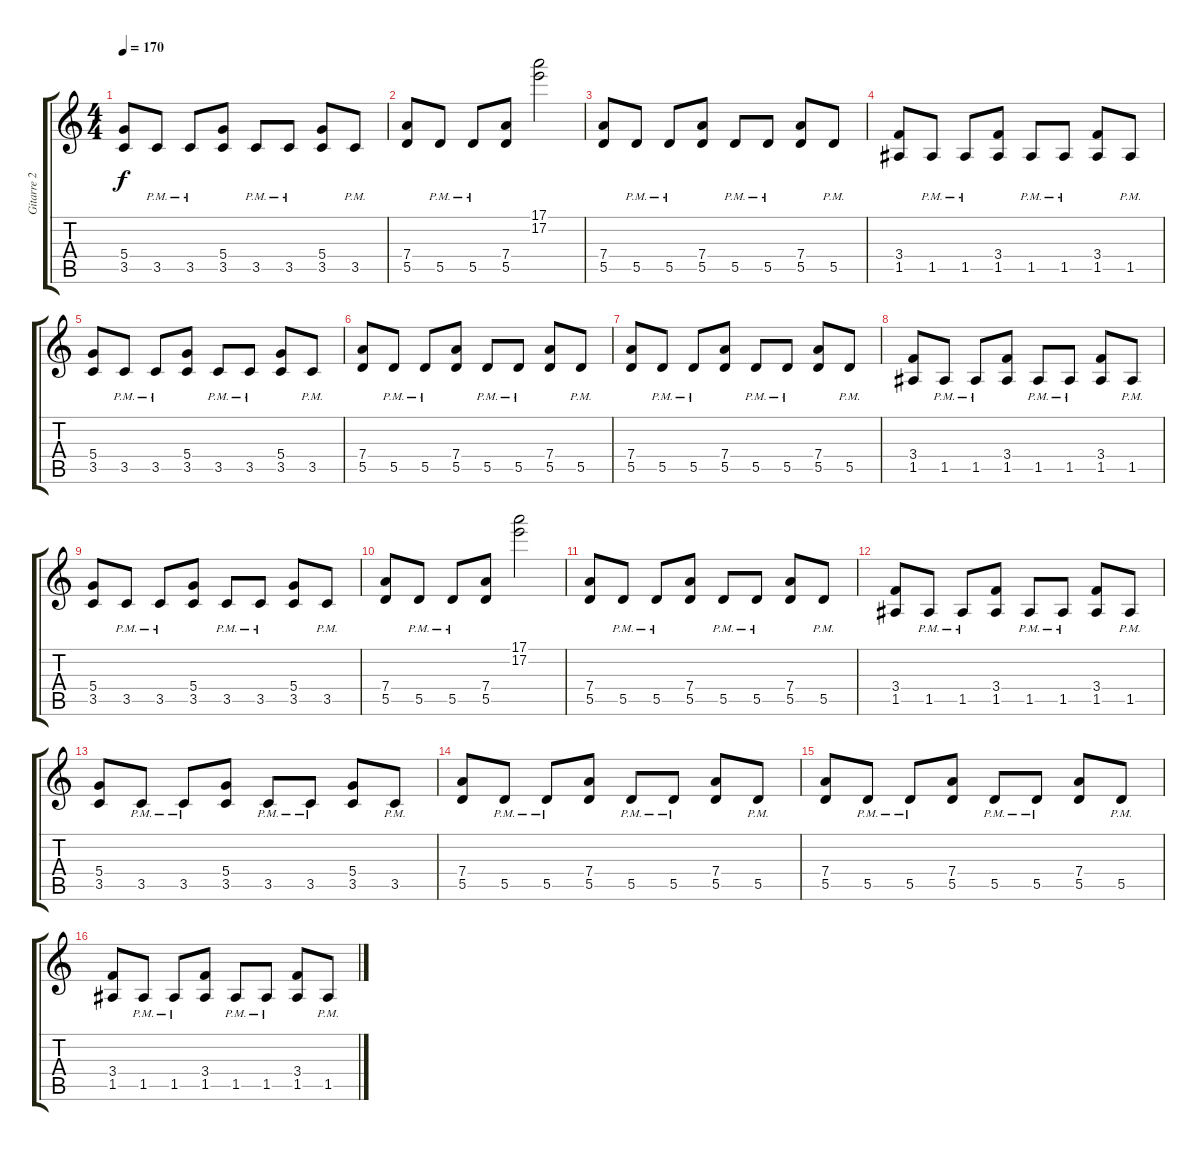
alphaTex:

\track ("Gitarre 2" "Gitarre 2") {instrument distortionguitar}
\staff {score tabs}
\tuning (E4 B3 G3 D3 A2 E2) {hide}
\ts (4 4)
\tempo 170
\clef g2
\ks c
(5.4 3.5).8{dy f} 3.5{pm}.8 3.5{pm}.8 (5.4 3.5).8 3.5{pm}.8 3.5{pm}.8 (5.4 3.5).8 3.5{pm}.8 |
(7.4 5.5).8 5.5{pm}.8 5.5{pm}.8 (7.4 5.5).8 (17.1 17.2).2 |
(7.4 5.5).8 5.5{pm}.8 5.5{pm}.8 (7.4 5.5).8 5.5{pm}.8 5.5{pm}.8 (7.4 5.5).8 5.5{pm}.8 |
(3.4 1.5).8 1.5{pm}.8 1.5{pm}.8 (3.4 1.5).8 1.5{pm}.8 1.5{pm}.8 (3.4 1.5).8 1.5{pm}.8 |
(5.4 3.5).8 3.5{pm}.8 3.5{pm}.8 (5.4 3.5).8 3.5{pm}.8 3.5{pm}.8 (5.4 3.5).8 3.5{pm}.8 |
(7.4 5.5).8 5.5{pm}.8 5.5{pm}.8 (7.4 5.5).8 5.5{pm}.8 5.5{pm}.8 (7.4 5.5).8 5.5{pm}.8 |
(7.4 5.5).8 5.5{pm}.8 5.5{pm}.8 (7.4 5.5).8 5.5{pm}.8 5.5{pm}.8 (7.4 5.5).8 5.5{pm}.8 |
(3.4 1.5).8 1.5{pm}.8 1.5{pm}.8 (3.4 1.5).8 1.5{pm}.8 1.5{pm}.8 (3.4 1.5).8 1.5{pm}.8 |
(5.4 3.5).8 3.5{pm}.8 3.5{pm}.8 (5.4 3.5).8 3.5{pm}.8 3.5{pm}.8 (5.4 3.5).8 3.5{pm}.8 |
(7.4 5.5).8 5.5{pm}.8 5.5{pm}.8 (7.4 5.5).8 (17.1 17.2).2 |
(7.4 5.5).8 5.5{pm}.8 5.5{pm}.8 (7.4 5.5).8 5.5{pm}.8 5.5{pm}.8 (7.4 5.5).8 5.5{pm}.8 |
(3.4 1.5).8 1.5{pm}.8 1.5{pm}.8 (3.4 1.5).8 1.5{pm}.8 1.5{pm}.8 (3.4 1.5).8 1.5{pm}.8 |
(5.4 3.5).8 3.5{pm}.8 3.5{pm}.8 (5.4 3.5).8 3.5{pm}.8 3.5{pm}.8 (5.4 3.5).8 3.5{pm}.8 |
(7.4 5.5).8 5.5{pm}.8 5.5{pm}.8 (7.4 5.5).8 5.5{pm}.8 5.5{pm}.8 (7.4 5.5).8 5.5{pm}.8 |
(7.4 5.5).8 5.5{pm}.8 5.5{pm}.8 (7.4 5.5).8 5.5{pm}.8 5.5{pm}.8 (7.4 5.5).8 5.5{pm}.8 |
(3.4 1.5).8 1.5{pm}.8 1.5{pm}.8 (3.4 1.5).8 1.5{pm}.8 1.5{pm}.8 (3.4 1.5).8 1.5{pm}.8
